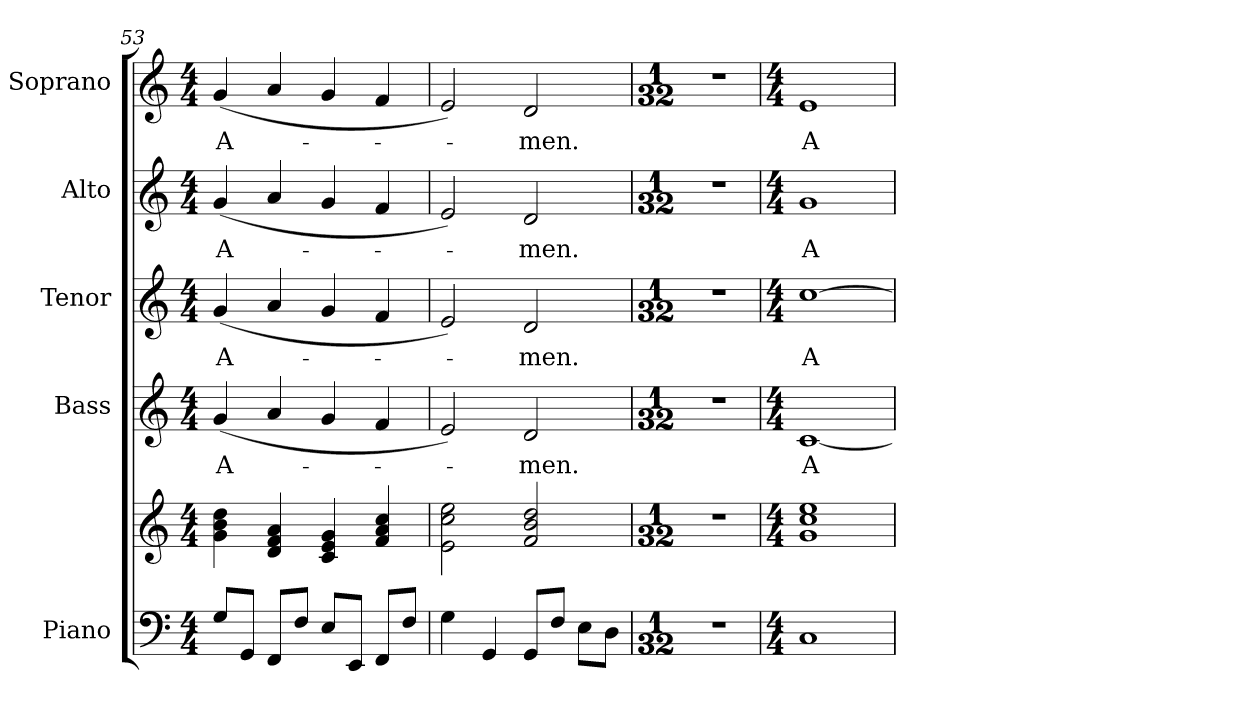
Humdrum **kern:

**kern	**kern	**kern	**text	**kern	**text	**kern	**text	**kern	**text
*part5	*part5	*part4	*part4	*part3	*part3	*part2	*part2	*part1	*part1
*staff6	*staff5	*staff4	*staff4	*staff3	*staff3	*staff2	*staff2	*staff1	*staff1
*I"Piano	*	*I"Bass	*	*I"Tenor	*	*I"Alto	*	*I"Soprano	*
*I'Pno.	*	*	*	*	*	*	*	*	*
!!LO:PB:g=z
*clefF4	*clefG2	*clefG2	*	*clefG2	*	*clefG2	*	*clefG2	*
*k[]	*k[]	*k[]	*	*k[]	*	*k[]	*	*k[]	*
*C:	*C:	*C:	*	*C:	*	*C:	*	*C:	*
*M4/4	*M4/4	*M4/4	*	*M4/4	*	*M4/4	*	*M4/4	*
=53	=53	=53	=53	=53	=53	=53	=53	=53	=53
!	!	!	!LO:LY:b:color=#000000	!	!	!	!	!	!
!	!	!	!	!	!LO:LY:b:color=#000000	!	!	!	!
!	!	!	!	!	!	!	!LO:LY:b:color=#000000	!	!
!	!	!	!	!	!	!	!	!	!LO:LY:b:color=#000000
8Gi/L	4gi\ 4bi 4ddi	(4gi/	A-	(4gi/	A-	(4gi/	A-	(4gi/	A-
8GGi/J	.	.	.	.	.	.	.	.	.
8FFi/L	4di/ 4fi 4ai	4ai/	.	4ai/	.	4ai/	.	4ai/	.
8Fi/J	.	.	.	.	.	.	.	.	.
8Ei/L	4ci/ 4ei 4gi	4gi/	.	4gi/	.	4gi/	.	4gi/	.
8EEi/J	.	.	.	.	.	.	.	.	.
8FFi/L	4fi/ 4ai 4cci	4fi/	.	4fi/	.	4fi/	.	4fi/	.
8Fi/J	.	.	.	.	.	.	.	.	.
=54	=54	=54	=54	=54	=54	=54	=54	=54	=54
4Gi\	2ei\ 2cci 2eei	2ei/)	.	2ei/)	.	2ei/)	.	2ei/)	.
4GGi/	.	.	.	.	.	.	.	.	.
!	!	!	!LO:LY:b:color=#000000	!	!	!	!	!	!
!	!	!	!	!	!LO:LY:b:color=#000000	!	!	!	!
!	!	!	!	!	!	!	!LO:LY:b:color=#000000	!	!
!	!	!	!	!	!	!	!	!	!LO:LY:b:color=#000000
8GGi/L	2fi/ 2bi 2ddi	2di/	-men.	2di/	-men.	2di/	-men.	2di/	-men.
8Fi/J	.	.	.	.	.	.	.	.	.
8Ei\L	.	.	.	.	.	.	.	.	.
8Di\J	.	.	.	.	.	.	.	.	.
!!LO:PB:g=z
=55	=55	=55	=55	=55	=55	=55	=55	=55	=55
*M1/32	*M1/32	*M1/32	*	*M1/32	*	*M1/32	*	*M1/32	*
!LO:N:vis=1	!LO:N:vis=1	!LO:N:vis=1	!	!LO:N:vis=1	!	!LO:N:vis=1	!	!LO:N:vis=1	!
32r	32r	32r	.	32r	.	32r	.	32r	.
=56	=56	=56	=56	=56	=56	=56	=56	=56	=56
*M4/4	*M4/4	*M4/4	*	*M4/4	*	*M4/4	*	*M4/4	*
!	!	!	!LO:LY:b:color=#000000	!	!	!	!	!	!
!	!	!	!	!	!LO:LY:b:color=#000000	!	!	!	!
!	!	!	!	!	!	!	!LO:LY:b:color=#000000	!	!
!	!	!	!	!	!	!	!	!	!LO:LY:b:color=#000000
1Ci	1gi 1cci 1eei	[<1ci	A-	[>1cci	A-	1gi	A-	1ei	A-
=	=	=	=	=	=	=	=	=	=
*-	*-	*-	*-	*-	*-	*-	*-	*-	*-
